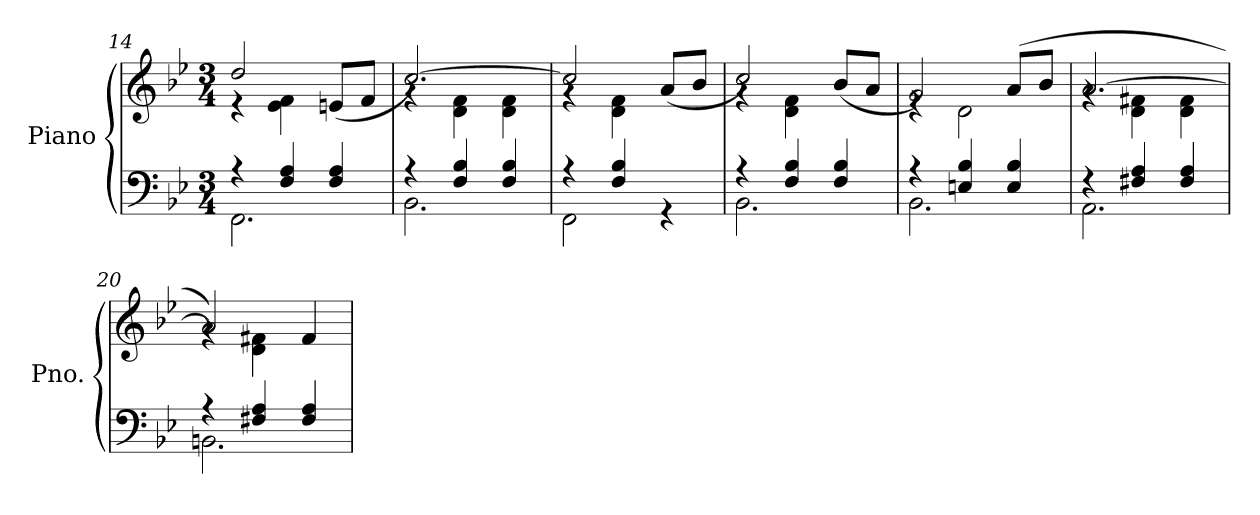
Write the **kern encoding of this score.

**kern	**kern
*part1	*part1
*staff2	*staff1
*I"Piano	*
*I'Pno.	*
*clefF4	*clefG2
*k[b-e-]	*k[b-e-]
*M3/4	*M3/4
=14	=14
*^	*^
4r	2.FF\	2dd/	4r
4F/ 4A/	.	.	4e-\ 4f\
4F/ 4A/	.	(<8en/L	4ryy
.	.	8f/J	.
!!LO:LB:g=z	!!
=15	=15	=15	=15
4r	2.BB-\	[2.cc/)	4rg
4F/ 4B-/	.	.	4d\ 4f\
4F/ 4B-/	.	.	4d\ 4f\
=16	=16	=16	=16
4r	2FF\	2cc/]	4rg
4F/ 4B-/	.	.	4d\ 4f\
4rGG	4ryy	(>8a/L	4ryy
.	.	8b-/J	.
=17	=17	=17	=17
4r	2.BB-\	2cc/)	4rg
4F/ 4B-/	.	.	4d\ 4f\
4F/ 4B-/	.	(>8b-/L	4ryy
.	.	8a/J	.
=18	=18	=18	=18
4r	2.BB-\	2g/)	4re
4En/ 4B-/	.	.	2d\
4E/ 4B-/	.	(>8a/L	.
.	.	8b-/J	.
=19	=19	=19	=19
4r	2.AA\	[2.a/	4rg
4F#X/ 4A/	.	.	4d\ 4f#X\
4F#/ 4A/	.	.	4d\ 4f#\
=20	=20	=20	=20
4r	2.BBn\	2a/])	4rg
4F#X/ 4A/	.	.	4d\ 4f#X\
4F#/ 4A/	.	4f#/	4ryy
*v	*v	*	*
*	*v	*v
=	=
*-	*-
